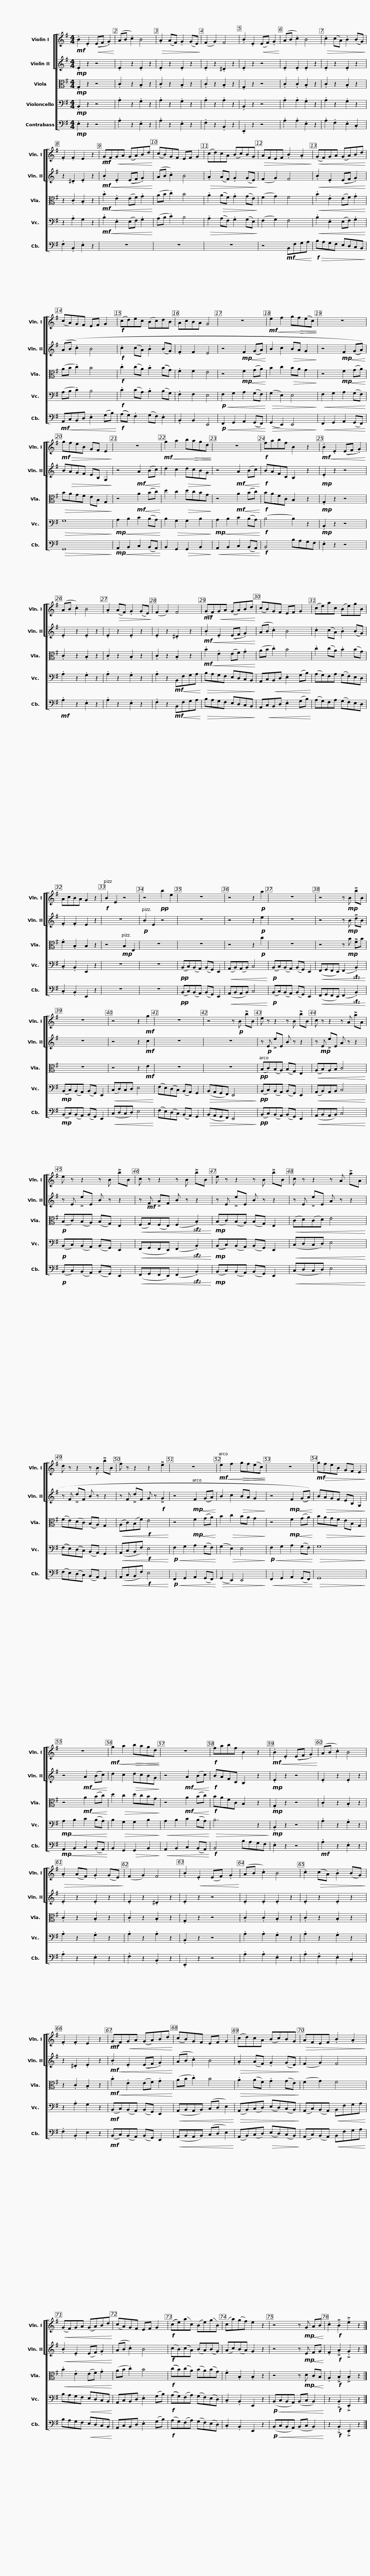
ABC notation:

X:1
%%score [ [ 1 2 ] 3 4 5 ]
L:1/8
M:4/4
I:linebreak $
K:G
V:1 treble
V:2 treble
V:3 alto
V:4 bass
V:5 bass transpose=-12
V:1
!mf! .B2 .E2!<(! ((EF) .G2)!<)! | (AB .c2) B4 |!>(! .A2 (AF) .G2 (GE)!>)! | (F2 G2) F4 |$ .B2 .E2!<(! (EF) .G2!<)! | %5
 (AB .c2) B4 |!>(! .c2 (cA) .B2 (BG)!>)! | .F2 .F2 E2 z2 |$!mf! (GF)!<(!GA (GA)Bd!<)! | (cB)GF EF G2 | %10
 (cd)cA (Bc)BG |!>(! AFEF .B2 .A2!>)! |$!<(! (GF)GA (GA)Bd!<)! | (cA)GF EF G2 |!f! (cd)ec (Bc)dB | %15
 AcBA G4 |$ z8 |!mf!!<(! e2 f2 g!>(!f(ec)!<)!!>)! | z8 |!mf! g!>(!feB GF E2!>)! |$ %20
 z8 |!mf!!<(! g2 a2 b!>(!agd!<)!!>)! | z8 |!f! fabf B2 z2 |$!mf!!<(! .B2 .E2 ((EF) .G2)!<)! | %25
 (AB .c2) B4 | .A2!>(! (AF) .G2 (GE)!>)! | (F2 G2) F4 |$!mf! (GF)!<(!GA (GA)Bd!<)! | (cB)GF EF G2 | %30
 (ce)ac (Be)gB | AcBA G2 z2 |$!f! B2 E2 z4 | z4!pp! b2 e2 | z8 | %35
 z4 z2!p! a2 |$ z8 | z4 z!mp! B !>!bB | z8 | z4 z2!mf! g2 |$ %40
 z8 | z4 z!p! B !>!bB | e z z2 z B !>!bB | c z z2 z A !>!aA |$ e z z2 z B !>!bB | %45
 c z z2 z B !>!bB | e z z2 z B !>!bB | c z z2 z A !>!aA |$ d z z2 z B !>!bB | f z z2 z2 !>!e2 | %50
 z8 |!mf!!<(! e2 f2!>(! gf(ec)!<)!!>)! |$ z8 |!mf!!>(! gfeB GF E2!>)! | z8 | %55
!mf!!<(! g2 a2!>(! bagd!<)!!>)! |$ z8 |!f! fabf B2 z2 |!mf!!<(! .B2 .E2 ((EF) .G2)!<)! | (AB .c2) B4 |$ %60
!>(! .A2 (AF) .G2 (GE)!>)! | (F2 G2) F4 | .B2!<(! .E2 (EF) .G2!<)! | (AB .c2) B4 |$ .c2!>(! (cA) .B2 (BG)!>)! | %65
 .F2 .F2 E2 z2 |!mf! (GF)!<(!GA (GA)Bd!<)! | (cB)GF EF G2 |$ (cd)cA (Bc)BG |!>(! AFEF .B2 .A2!>)! | %70
!<(! (GF)GA (GA)Bd!<)! | (cA)GF EF G2 |$!f! ((ce))(ac) (Be)(gB) | (ca)(gf) e2 z2 | z4 z!mp!!<(! G AB!<)! | %75
 .c2!f! !>!.B2 !>!.e2 z2 |] %76
V:2
!mp! .E2 z2 z4 | .E2 z2 .E2 z2 | .E2 z2 .E2 z2 | .E2 z2 .^D2 z2 |$ .E2 z2 z4 | %5
 .E2 .E2 .E2 z2 | .E2 z2 .E2 z2 | z2 .^D2 .E2 z2 |$!mf!!<(! .B2 .E2 ((EF) .G2)!<)! | (AB .c2) B4 | %10
!>(! .A2 (AF) .G2 (GE)!>)! | (F2 G2) F4 |$!<(! .B2 .E2 ((EF) .G2)!<)! | (AB .c2) B4 |!f! .c2 (cA) .B2 (BG) | %15
 .F2 F2 E4 |$ z4!mp!!<(! F2 ((GA))!<)! | B2 c2!>(! BA G2!>)! | z4!mp!!<(! F2 (((GA)))!<)! | B!>(!AGF EB, G,2!>)! |$ %20
 z4!mf!!<(! A2 ((Bc))!<)! | d2 c2!>(! dcBG!>)! | z4!mf!!<(! A2 (Bc)!<)! |!f! BAFC B,2 z2 |$!mp! .E2 z2 z4 | %25
 .E2 z2 .E2 z2 | .E2 z2 .E2 z2 | .E2 z2 .^D2 z2 |$!mf!!<(! .B2 .E2 ((EF) .G2)!<)! | (AB .c2) B4 | %30
 .c2 (cA) .B2 (BG) | .F2 .F2 E2 z2 |$ z8 |!p! B2 E2 z4 | z8 | %35
 z4 z2!p! e2 |$ z8 | z4 z!mp! B !>!dB | z8 | z4 z2!mf! c2 |$ %40
 z8 | z8 | z!p! E !>!eE B z z2 | z!mp! E !>!eE A z z2 |$ z E !>!eE B z z2 | %45
 z!mf! F !>!AF B z z2 | z E !>!eE B z z2 | z E !>!eE A z z2 |$ z F !>!dF B z z2 | z F !>!dF G z!f! !>!G2 | %50
 z4!mp!!<(! F2 ((GA))!<)! | B2 c2!>(! BA G2!>)! |$ z4!mp!!<(! F2 (((GA)))!<)! | B!>(!AGF EB, G,2!>)! | z4!mf!!<(! A2 ((Bc))!<)! | %55
 d2 c2!>(! dcBG!>)! |$ z4!mf!!<(! A2 (Bc)!<)! |!f! BAFC B,2 z2 |!mp! .E2 z2 z4 | .E2 z2 .E2 z2 |$ %60
 .E2 z2 .E2 z2 | .E2 z2 .^D2 z2 | .E2 z2 z4 | .E2 .E2 .E2 z2 |$ .E2 z2 .E2 z2 | %65
 z2 .^D2 .E2 z2 |!mf!!<(! .B2 .E2 ((EF) .G2)!<)! | (AB .c2) B4 |$!>(! .A2 (AF) .G2 (GE)!>)! | (F2 G2) F4 | %70
!<(! .B2 .E2 (EF) .G2!<)! | (AB .c2) B4 |$!f! (cB)(cA) (BA)(BG) | (Ac)(BA) G2 z2 | z4 z!mp!!<(! E FG!<)! | %75
 .F2!f! !>!.A2 !>!.G2 z2 |] %76
V:3
!mp! .G,2 z2 z4 | .C2 z2 .B,2 z2 | .C2 z2 .B,2 z2 | .C2 z2 .B,2 z2 |$ .G,2 z2 z4 | %5
 .C2 .C2 .B,2 z2 | .C2 z2 .B,2 z2 | z2 .C2 .B,2 z2 |$!mf!!<(! .B2 .E2 (EF) .G2!<)! | (AB .c2) B4 | %10
 .A2!>(! (AF) .G2 (GE)!>)! | (F2 G2) F4 |$!<(! .B2 .E2 (EF) .G2!<)! | (AB .c2) B4 |!f! .c2 (cA) .B2 ((BG)) | %15
 .F2 F2 E4 |$ z4!mp!!<(! F2 (GA)!<)! | B2 c2!>(! BA G2!>)! | z4!mp!!<(! F2 (GA)!<)! |!>(! BAGF EB, G,2!>)! |$ %20
 z4!mf!!<(! A2 (Bc)!<)! | d2 c2!>(! dcBG!>)! | z4!mf!!<(! A2 (Bc)!<)! |!f! BAFC B,2 z2 |$!mp! .G,2 z2 z4 | %25
 .C2 z2 .B,2 z2 | .C2 z2 .B,2 z2 | .C2 z2 .B,2 z2 |$!mf!!<(! .B2 .E2 (EF) .G2!<)! | (AB .c2) B4 | %30
 .c2 (cA) .B2 (BG) | .F2 .B,2 B,2 z2 |$ z4!mp! B,2 E,2 | z8 | z8 | %35
 z4 z2!p! c2 |$ z8 | z4 z!mp! B !>!FB | z8 | z4 z2!mf! E2 |$ %40
 z8 | z8 |!pp! (B,C)(B,A,) (B,G,) E,2 |!<(! (A,B,)A,B, C4!<)! |$!p! (B,C)(B,A,) (B,G,) E,2 | %45
!<(! (F,G,)(F,E,) (F,2!sfz! .B,2)!<)! |!mp! (B,C)(B,A,) (B,G,) E,2 |!<(! (CD)(CD) E4!<)! |$ (FE)(DC) (B,A,) G,2 |!<(! (A,C)(B,F)!f! E4!<)! | %50
 z4!mp!!<(! F2 (GA)!<)! | B2!>(! c2 BA G2!>)! |$ z4!mp!!<(! F2 (GA)!<)! | B!>(!AGF EB, G,2!>)! | z4!mf!!<(! A2 (Bc)!<)! | %55
 d2!>(! c2 dcBG!>)! |$ z4!mf!!<(! A2 (Bc)!<)! |!f! BAFC B,2 z2 |!mp! .G,2 z2 z4 | .C2 z2 .B,2 z2 |$ %60
 .C2 z2 .B,2 z2 | .C2 z2 .B,2 z2 | .G,2 z2 z4 | .C2 .C2 .B,2 z2 |$ .C2 z2 .B,2 z2 | %65
 z2 .C2 .B,2 z2 |!mf!!<(! .B2 .E2 (EF) .G2!<)! | (AB .c2) B4 |$!>(! .A2 (AF) .G2 (GE)!>)! | (F2 G2) F4 | %70
!<(! .B2 .E2 (EF) .G2!<)! | (AB .c2) B4 |$!f! ((cB))(cA) (BA)(BG) | .F2 .B,2 .B,2 z2 | z4 z!mp!!<(! D CB,!<)! | %75
 .A,2!f! !>!.B,2 !>!.B,2 z2 |] %76
V:4
!mp! .B,,2 z2 z4 | .A,2 z2 .G,2 z2 | .A,2 z2 .G,2 z2 | .A,2 z2 .A,2 z2 |$ .B,,2 z2 z4 | %5
 .A,2 .A,2 .G,2 z2 | .A,2 z2 .G,2 z2 | z2 .A,2 G,2 z2 |$!mf!!<(! .B,2 .E,2 (E,F,) .G,2!<)! | (A,B, .C2) B,4 | %10
!>(! .A,2 (A,F,) .G,2 (G,E,)!>)! | (F,2 G,2) F,4 |$!<(! .B,2 .E,2 (E,F,) .G,2!<)! | (A,B, .C2) B,4 |!f! .C2 (CA,) .B,2 (B,G,) | %15
 .F,2 F,2 E,4 |$!p!!<(! F,2 G,2 A,2 (G,F,)!<)! |!>(! (G,2 E,2) E,4!>)! |!<(! F,2 G,2 A,2 (G,F,)!<)! |!>(! G,8!>)! |$ %20
!mp!!<(! A,2 B,2 C2 (B,A,)!<)! | B,2!>(! G,2 G,2 B,2!>)! |!mp!!<(! A,2 B,2 C2 (B,A,)!<)! |!f! (B,4 B,2) z2 |$!mp! .B,,2 z2 z4 | %25
 .A,2 z2 .G,2 z2 | .A,2 z2 .G,2 z2 | .A,2 z2!mf!!<(! B,,F,G,A,!<)! |$!>(! B,A,G,F, E,D,C,B,,!>)! | A,,C,!<(!B,,D, .E,2 (G,B,)!<)! | %30
 (A,G,)F,A, (G,F,)E,D, | .C,2 .B,,2 E,,2 z2 |$ z8 | z8 |!pp! (B,,C,)(B,,A,,) (B,,G,,) E,,2 | %35
!<(! (A,,B,,)(A,,B,,) C,4!<)! |$!p! (B,,C,)(B,,A,,) (B,,G,,) E,,2 |!<(! (F,,G,,F,,E,,) (F,,2!sfz! .B,,2)!<)! |!mp! (B,,C,)(B,,A,,) (B,,G,,) E,,2 |!<(! (C,D,)C,D, E,4!<)! |$ %40
 (F,E,)(D,C,) (B,,A,,) G,,2 |!>(! (B,,A,,G,,F,,) E,,4!>)! |!pp! (B,,C,)(B,,A,,) (B,,G,,) E,,2 |!<(! (A,,B,,)A,,B,, C,4!<)! |$!p! (B,,C,)(B,,A,,) (B,,G,,) E,,2 | %45
!<(! (F,,G,,F,,E,,) (F,,2!sfz! .B,,2)!<)! |!mp! ((B,,C,))(B,,A,,) (B,,G,,) E,,2 |!<(! (C,D,C,D,) E,4!<)! |$ ((F,E,))(D,C,) (B,,A,,) G,,2 |!<(! (A,,C,B,,F,)!f! E,4!<)! | %50
!p!!<(! F,2 G,2 A,2 (G,F,)!<)! | (G,2!>(! E,2) E,4!>)! |$!p!!<(! F,2 G,2 A,2 (G,F,)!<)! |!>(! G,8!>)! |!mp!!<(! A,2 B,2 C2 (B,A,)!<)! | %55
 B,2!>(! G,2 G,2 B,2!>)! |$!<(! A,2 B,2 C2 (B,A,)!<)! |!>(! B,6 z2!>)! |!mp! .B,,2 z2 z4 | .A,2 z2 .G,2 z2 |$ %60
 .A,2 z2 .G,2 z2 | .A,2 z2 .A,2 z2 | .B,,2 z2 z4 | .A,2 .A,2 .G,2 z2 |$ .A,2 z2 .G,2 z2 | %65
 z2 .A,2 G,2 z2 |!mf! (B,,C,)(B,,A,,) (B,,G,,) E,,2 |!<(! (A,,B,,A,,B,,) (C,D, E,2)!<)! |$!>(! (A,,B,,)(C,D,) (E,D,)(C,B,,)!>)! | (A,,C,)(B,,A,,)!<(! B,,F,G,A,!<)! | %70
 B,A,G,F,!<(! E,D,C,B,,!<)! | A,,C,B,,D, .E,2 (G,B,) |$!f! ((A,G,))(F,A,) (G,F,)((E,D,)) | .C,2 .B,,2 E,,2 z2 |!p!!<(! (B,,C,B,,A,,) (B,,C, B,,2)!<)! | %75
 z2!f! !>!.B,,2 !>!.E,,2 z2 |] %76
V:5
!mp! .E,2 z2 z4 | .A,2 z2 .E,2 z2 | .A,2 z2 .E,2 z2 | .F,2 z2 .B,,2 z2 |$ .E,,2 z2 z4 | %5
 .A,2 .A,2 .E,2 z2 | .A,2 .F,2 .E,2 .C,2 | .F,2 .B,,2 .E,2 z2 |$ z8 | z8 | %10
 z8 | z4!mf!!<(! B,,F,G,A,!<)! |$!f!!>(! B,A,G,F, E,D,C,B,,!>)! |!mf!!<(! A,,C,B,,D, .E,2 (G,B,)!<)! |!f! ((A,G,)) .F,2 (G,F,) .E,2 | %15
 .B,,2 B,,2 E,,4 |$!p!!<(! F,,2 G,,2 A,,2 ((G,,F,,))!<)! |!>(! (G,,2 E,,2) E,,4!>)! |!<(! F,,2 G,,2 A,,2 (G,,F,,)!<)! |!>(! G,,8!>)! |$ %20
!mp!!<(! A,,2 B,,2 C,2 (B,,A,,)!<)! | B,,2 G,,2!>(! G,,2 B,,2!>)! |!<(! A,,2 B,,2 C,2 (B,,A,,)!<)! |!f! B,,4 B,A,G,F, |$ .E,2 z2 z4 | %25
!mf! .A,2 z2 .E,2 z2 | .A,2 z2 .E,2 z2 | .F,2 z2!mf!!<(! B,,F,G,A,!<)! |$!>(! B,A,G,F, E,D,C,B,,!>)! | A,,!<(!C,B,,D, .E,2 (G,B,)!<)! | %30
 (A,G,)F,A, (G,F,)E,D, | .C,2 .B,,2 E,,2 z2 |$ z8 | z8 |!pp! (B,,C,)(B,,A,,) (B,,G,,) E,,2 | %35
!<(! (A,,B,,A,,B,,) C,4!<)! |$!p! (B,,C,)(B,,A,,) (B,,G,,) E,,2 |!<(! (F,,G,,F,,E,,) (F,,2!sfz! .B,,2)!<)! |!mp! (B,,C,)(B,,A,,) (B,,G,,) E,,2 |!<(! (C,D,C,D,) E,4!<)! |$ %40
 (F,E,)(D,C,) (B,,A,,) G,,2 |!>(! (B,,A,,G,,F,,) E,,4!>)! |!pp! (B,,C,)(B,,A,,) (B,,G,,) E,,2 |!<(! (A,,B,,A,,B,,) C,4!<)! |$!p! (B,,C,)(B,,A,,) (B,,G,,) E,,2 | %45
!<(! (F,,G,,F,,E,,) (F,,2!sfz! .B,,2)!<)! |!mp! (B,,C,)(B,,A,,) (B,,G,,) E,,2 |!<(! (C,D,C,D,) E,4!<)! |$ (F,E,)(D,C,) (B,,A,,) G,,2 |!<(! (A,,C,B,,F,)!f! E,4!<)! | %50
!p!!<(! F,,2 G,,2 A,,2 (G,,F,,)!<)! |!>(! (G,,2 E,,2) E,,4!>)! |$!<(! F,,2 G,,2 A,,2 (G,,F,,)!<)! |!>(! G,,8!>)! |!mp!!<(! A,,2 B,,2 C,2 (B,,A,,)!<)! | %55
 B,,2 G,,2!>(! G,,2 B,,2!>)! |$!<(! A,,2 B,,2 C,2 (B,,A,,)!<)! |!f! B,,4 B,A,G,F, | .E,2 z2 z4 |!mf! .A,2 z2 .E,2 z2 |$ %60
 .A,2 z2 .E,2 z2 | .F,2 z2 .B,,2 z2 | .E,,2 z2 z4 | .A,2 .A,2 .E,2 z2 |$ .A,2 .F,2 .E,2 .C,2 | %65
 .F,2 .B,,2 E,2 z2 |!mf! (B,,C,)(B,,A,,) (B,,G,,) E,,2 |!<(! (A,,B,,A,,B,,) (C,D, E,2)!<)! |$ (A,,B,,)(C,D,)!>(! (E,D,)(C,B,,)!>)! | (A,,C,)(B,,A,,)!<(! B,,F,G,A,!<)! | %70
 B,A,G,F,!<(! E,D,C,B,,!<)! | A,,C,B,,D, .E,2 (G,B,) |$!f! (A,G,)(F,A,) (G,F,)(E,D,) | .C,2 .B,,2 E,,2 z2 |!p!!<(! (B,,C,B,,A,,) (B,,C, B,,2)!<)! | %75
 z2!f! !>!.B,,2 !>!.E,,2 z2 |] %76
